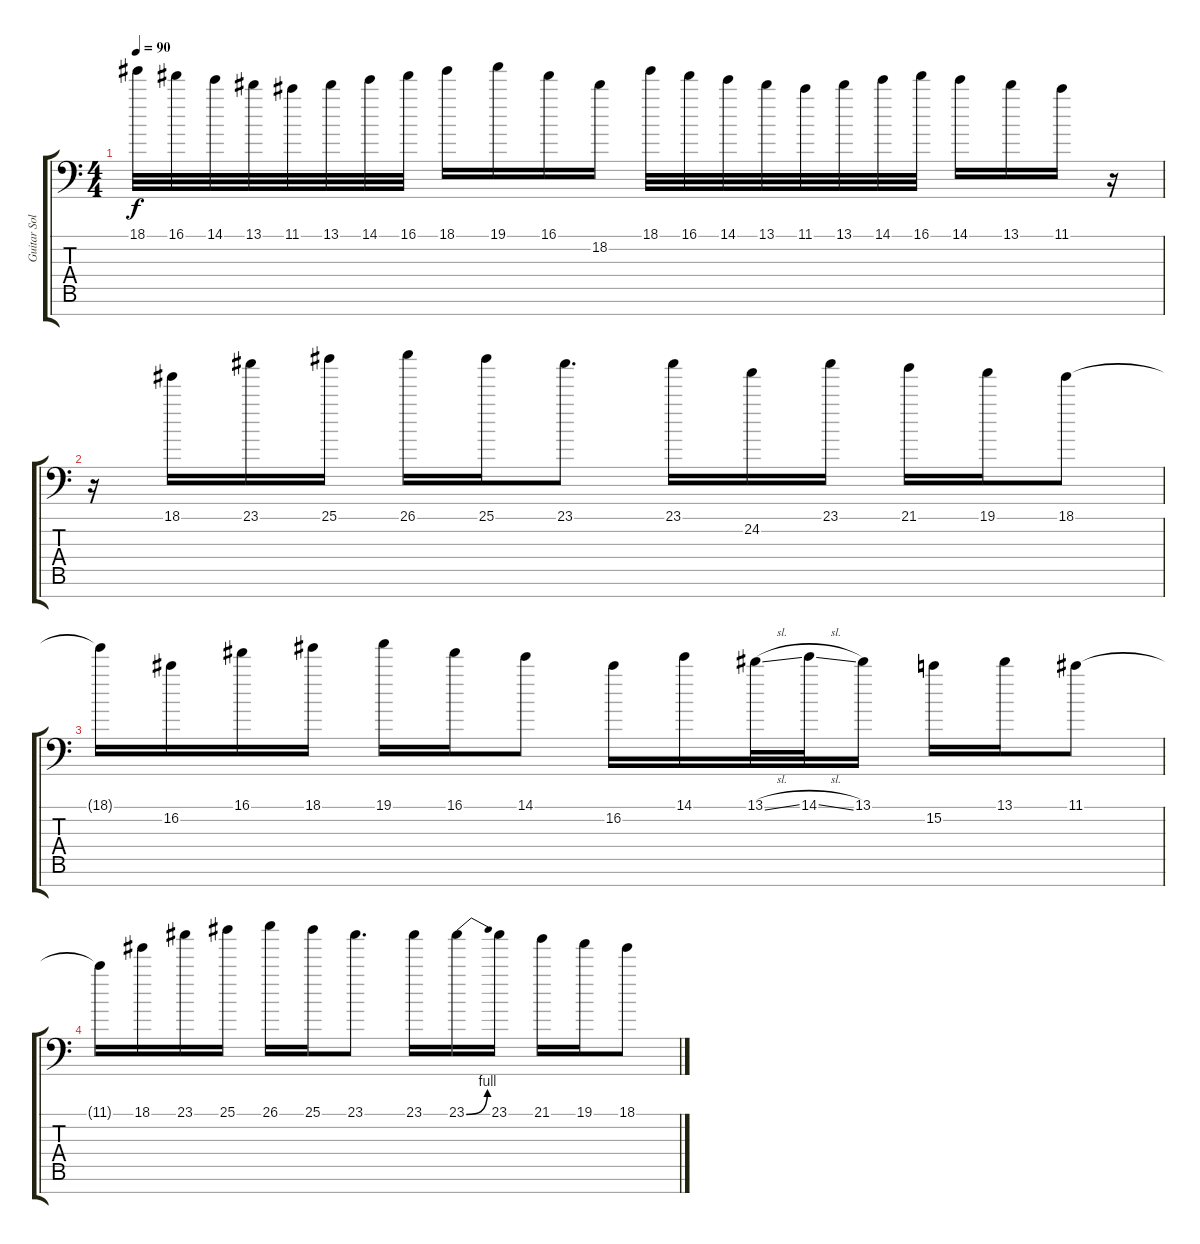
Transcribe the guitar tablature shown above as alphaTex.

\track ("Guitar Solo" "Guitar Sol") {instrument distortionguitar}
\staff {score tabs}
\tuning (D4 A3 F3 C3 G2 D2 A1) {hide}
\ts (4 4)
\tempo 90
\clef f4
\ks c
18.1.32{dy f} 16.1.32 14.1.32 13.1.32 11.1.32 13.1.32 14.1.32 16.1.32 18.1.16 19.1.16 16.1.16 18.2.16 18.1.32 16.1.32 14.1.32 13.1.32 11.1.32 13.1.32 14.1.32 16.1.32 14.1.16 13.1.16 11.1.16 r.16 |
r.16 18.1.16 23.1.16 25.1.16 26.1.16 25.1.16 23.1.8{d} 23.1.16 24.2.16 23.1.16 21.1.16 19.1.16 18.1.8 |
18.1{t}.16 16.2.16 16.1.16 18.1.16 19.1.16 16.1.16 14.1.8 16.2.16 14.1.16 13.1{sl}.32 14.1{sl}.32 13.1.16 15.2.16 13.1.16 11.1.8 |
11.1{t}.16 18.1.16 23.1.16 25.1.16 26.1.16 25.1.16 23.1.8{d} 23.1.16 23.1{be (bend 0 0 60 4)}.16 23.1.16 21.1.16 19.1.16 18.1.8
